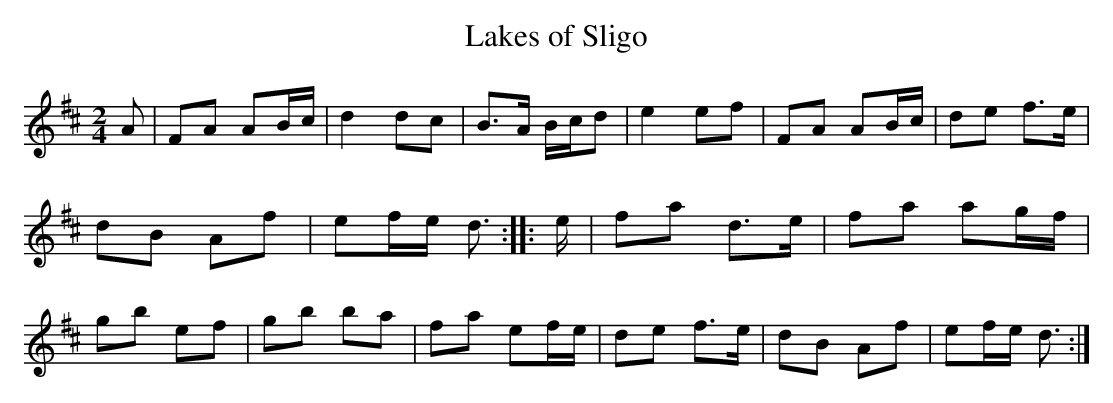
X:1
T:Lakes of Sligo
M:2/4
L:1/8
K:D
A|FA AB/2c/2|d2 dc|B>A B/2c/2d|e2 ef|\
FA AB/2c/2|de f>e|dB Af|ef/2e/2 d3/2::e/2|\
fa d>e|fa ag/2f/2|gb ef|gb ba|\
fa ef/2e/2|de f>e|dB Af|ef/2e/2 d3/2:|
